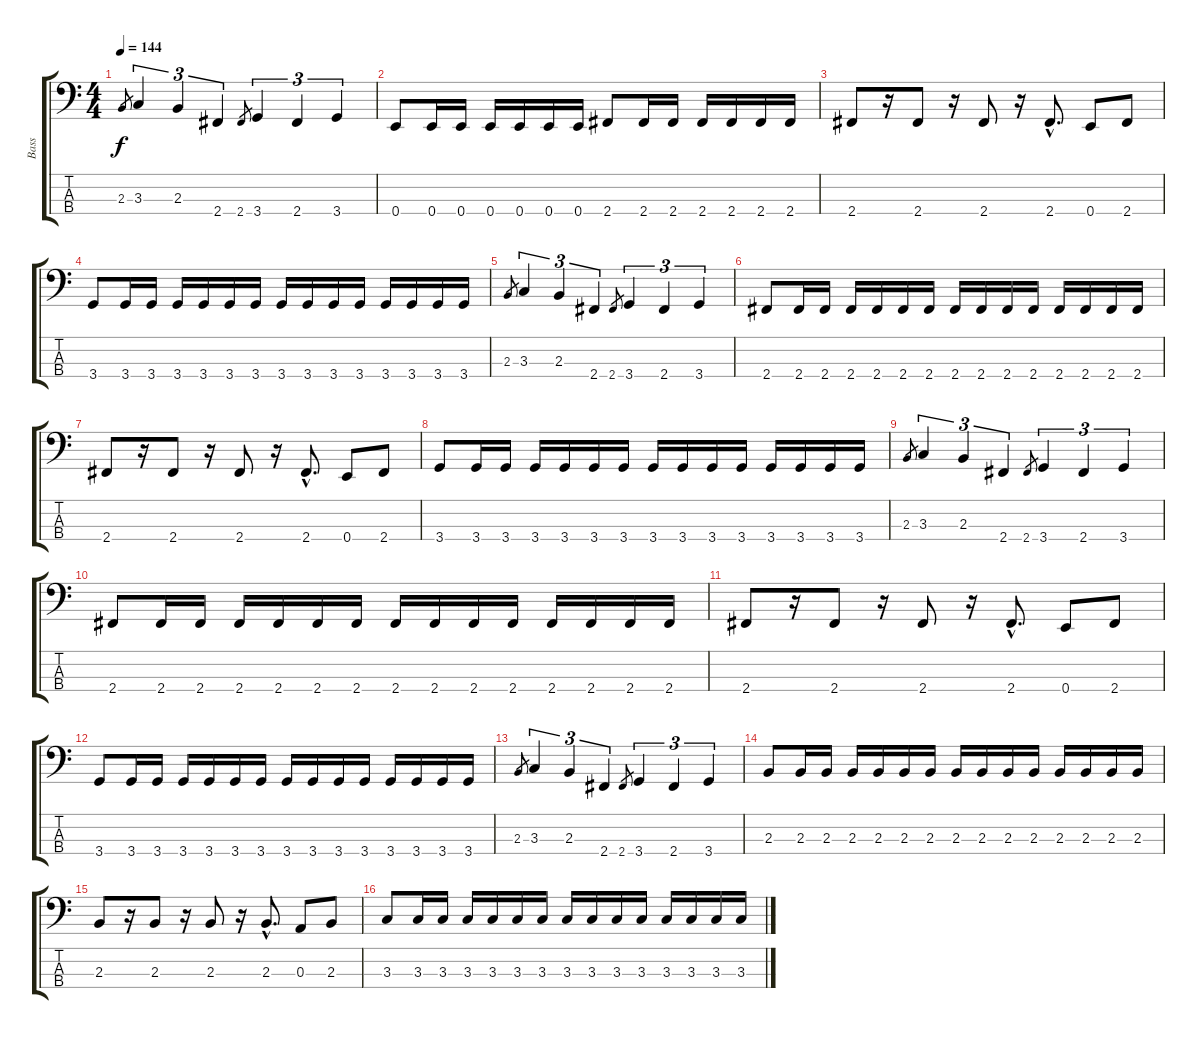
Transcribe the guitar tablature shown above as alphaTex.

\track ("Bass" "Bass") {instrument electricbasspick}
\staff {score tabs}
\tuning (G2 D2 A1 E1) {hide}
\ts (4 4)
\tempo 144
\clef f4
\ks c
2.3.8{gr dy f} 3.3.4{tu (3 2)} 2.3.4{tu (3 2)} 2.4.4{tu (3 2)} 2.4.8{gr} 3.4.4{tu (3 2)} 2.4.4{tu (3 2)} 3.4.4{tu (3 2)} |
0.4.8 0.4.16 0.4.16 0.4.16 0.4.16 0.4.16 0.4.16 2.4.8 2.4.16 2.4.16 2.4.16 2.4.16 2.4.16 2.4.16 |
2.4.8 r.16 2.4.8 r.16 2.4.8 r.16 2.4{hac}.8{d} 0.4.8 2.4.8 |
3.4.8 3.4.16 3.4.16 3.4.16 3.4.16 3.4.16 3.4.16 3.4.16 3.4.16 3.4.16 3.4.16 3.4.16 3.4.16 3.4.16 3.4.16 |
2.3.8{gr} 3.3.4{tu (3 2)} 2.3.4{tu (3 2)} 2.4.4{tu (3 2)} 2.4.8{gr} 3.4.4{tu (3 2)} 2.4.4{tu (3 2)} 3.4.4{tu (3 2)} |
2.4.8 2.4.16 2.4.16 2.4.16 2.4.16 2.4.16 2.4.16 2.4.16 2.4.16 2.4.16 2.4.16 2.4.16 2.4.16 2.4.16 2.4.16 |
2.4.8 r.16 2.4.8 r.16 2.4.8 r.16 2.4{hac}.8{d} 0.4.8 2.4.8 |
3.4.8 3.4.16 3.4.16 3.4.16 3.4.16 3.4.16 3.4.16 3.4.16 3.4.16 3.4.16 3.4.16 3.4.16 3.4.16 3.4.16 3.4.16 |
2.3.8{gr} 3.3.4{tu (3 2)} 2.3.4{tu (3 2)} 2.4.4{tu (3 2)} 2.4.8{gr} 3.4.4{tu (3 2)} 2.4.4{tu (3 2)} 3.4.4{tu (3 2)} |
2.4.8 2.4.16 2.4.16 2.4.16 2.4.16 2.4.16 2.4.16 2.4.16 2.4.16 2.4.16 2.4.16 2.4.16 2.4.16 2.4.16 2.4.16 |
2.4.8 r.16 2.4.8 r.16 2.4.8 r.16 2.4{hac}.8{d} 0.4.8 2.4.8 |
3.4.8 3.4.16 3.4.16 3.4.16 3.4.16 3.4.16 3.4.16 3.4.16 3.4.16 3.4.16 3.4.16 3.4.16 3.4.16 3.4.16 3.4.16 |
2.3.8{gr} 3.3.4{tu (3 2)} 2.3.4{tu (3 2)} 2.4.4{tu (3 2)} 2.4.8{gr} 3.4.4{tu (3 2)} 2.4.4{tu (3 2)} 3.4.4{tu (3 2)} |
2.3.8 2.3.16 2.3.16 2.3.16 2.3.16 2.3.16 2.3.16 2.3.16 2.3.16 2.3.16 2.3.16 2.3.16 2.3.16 2.3.16 2.3.16 |
2.3.8 r.16 2.3.8 r.16 2.3.8 r.16 2.3{hac}.8{d} 0.3.8 2.3.8 |
3.3.8 3.3.16 3.3.16 3.3.16 3.3.16 3.3.16 3.3.16 3.3.16 3.3.16 3.3.16 3.3.16 3.3.16 3.3.16 3.3.16 3.3.16
